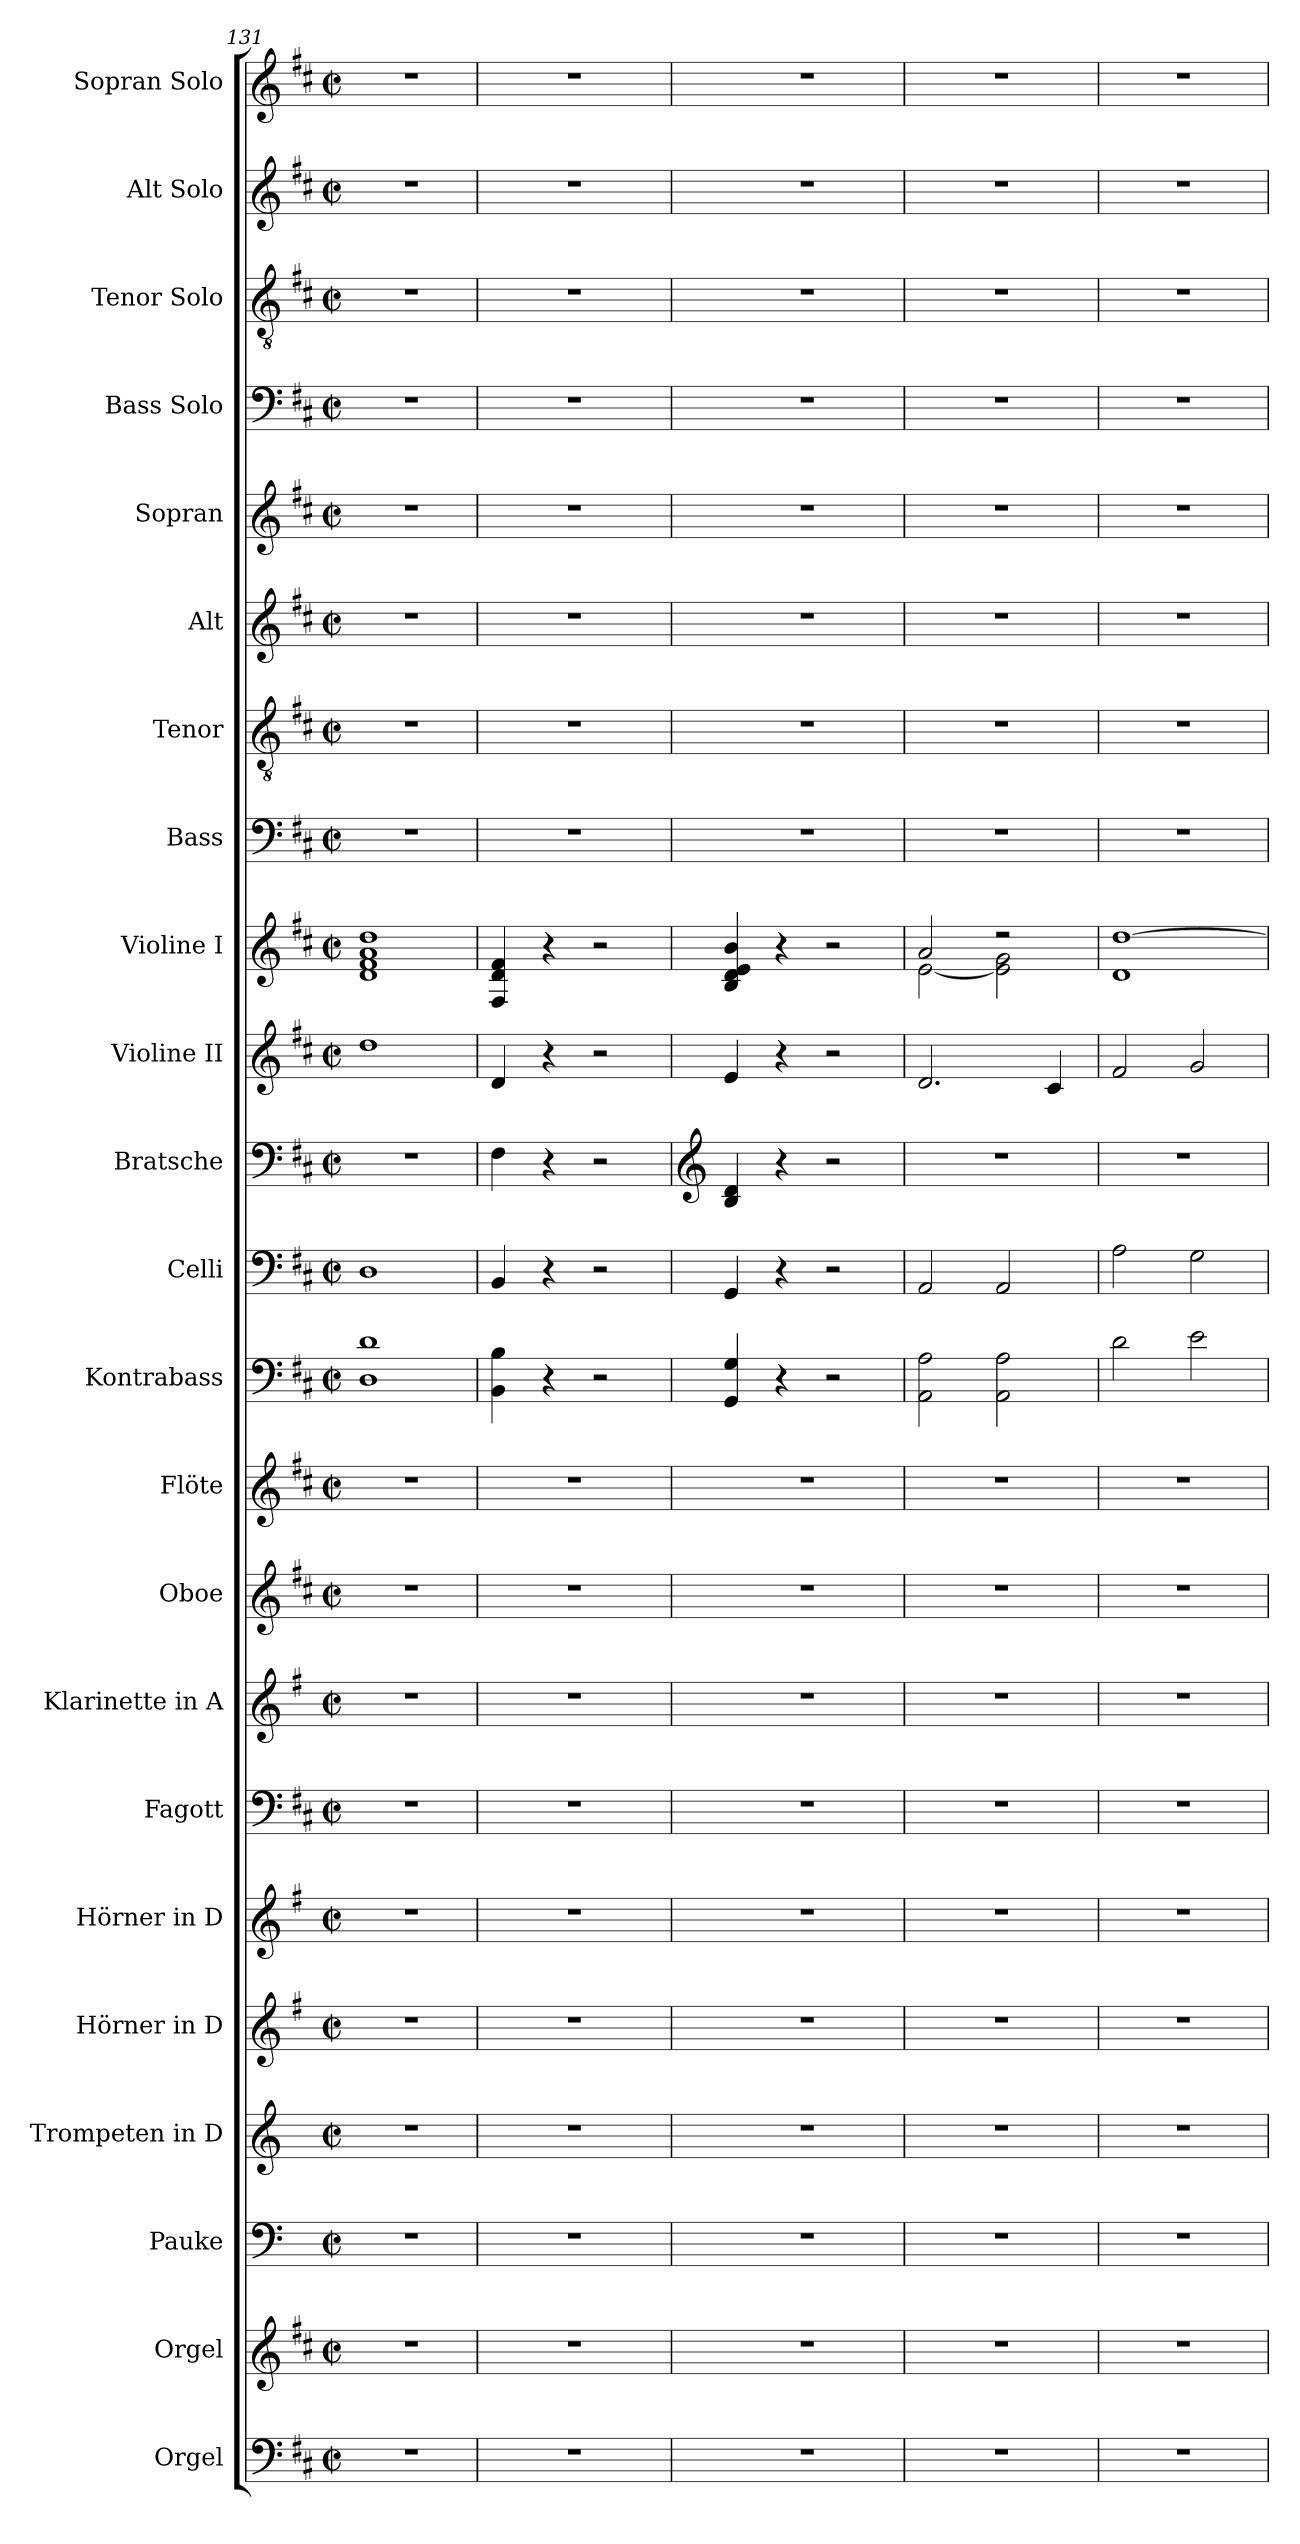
**kern	**kern	**kern	**kern	**kern	**kern	**kern	**kern	**kern	**kern	**kern	**kern	**kern	**kern	**kern	**kern	**kern	**kern	**kern	**kern	**kern	**kern	**kern
*part23	*part22	*part21	*part20	*part19	*part18	*part17	*part16	*part15	*part14	*part13	*part12	*part11	*part10	*part9	*part8	*part7	*part6	*part5	*part4	*part3	*part2	*part1
*staff23	*staff22	*staff21	*staff20	*staff19	*staff18	*staff17	*staff16	*staff15	*staff14	*staff13	*staff12	*staff11	*staff10	*staff9	*staff8	*staff7	*staff6	*staff5	*staff4	*staff3	*staff2	*staff1
*I"Orgel	*I"Orgel	*I"Pauke	*I"Trompeten in D	*I"Hörner in D	*I"Hörner in D	*I"Fagott	*I"Klarinette in A	*I"Oboe	*I"Flöte	*I"Kontrabass	*I"Celli	*I"Bratsche	*I"Violine II	*I"Violine I	*I"Bass	*I"Tenor	*I"Alt	*I"Sopran	*I"Bass Solo	*I"Tenor Solo	*I"Alt Solo	*I"Sopran Solo
*I'Org.	*I'Org.	*I'Pk.	*	*	*	*I'Fgt.	*	*I'Ob.	*I'Fl.	*I'Kb.	*I'Cl.	*I'Bra.	*I'VII.	*I'VI.	*I'B.	*I'T.	*I'A.	*I'S.	*I'B.S.	*I'T.S.	*I'A.S	*I'S.S.
*clefF4	*clefG2	*clefF4	*clefG2	*clefG2	*clefG2	*clefF4	*clefG2	*clefG2	*clefG2	*clefF4	*clefF4	*clefF4	*clefG2	*clefG2	*clefF4	*clefGv2	*clefG2	*clefG2	*clefF4	*clefGv2	*clefG2	*clefG2
*	*	*	*	*ITrd4c7	*ITrd4c7	*	*ITrd1c2	*	*	*ITrd7c12	*	*	*	*	*	*	*	*	*	*	*	*
*k[f#c#]	*k[f#c#]	*k[]	*k[]	*k[]	*k[]	*k[f#c#]	*k[b-]	*k[f#c#]	*k[f#c#]	*k[f#c#]	*k[f#c#]	*k[f#c#]	*k[f#c#]	*k[f#c#]	*k[f#c#]	*k[f#c#]	*k[f#c#]	*k[f#c#]	*k[f#c#]	*k[f#c#]	*k[f#c#]	*k[f#c#]
*M2/2	*M2/2	*M2/2	*M2/2	*M2/2	*M2/2	*M2/2	*M2/2	*M2/2	*M2/2	*M2/2	*M2/2	*M2/2	*M2/2	*M2/2	*M2/2	*M2/2	*M2/2	*M2/2	*M2/2	*M2/2	*M2/2	*M2/2
*met(c|)	*met(c|)	*met(c|)	*met(c|)	*met(c|)	*met(c|)	*met(c|)	*met(c|)	*met(c|)	*met(c|)	*met(c|)	*met(c|)	*met(c|)	*met(c|)	*met(c|)	*met(c|)	*met(c|)	*met(c|)	*met(c|)	*met(c|)	*met(c|)	*met(c|)	*met(c|)
=131	=131	=131	=131	=131	=131	=131	=131	=131	=131	=131	=131	=131	=131	=131	=131	=131	=131	=131	=131	=131	=131	=131
1r	1r	1r	1r	1r	1r	1r	1r	1r	1r	1DD 1D	1D	1r	1dd	1d 1f# 1a 1dd	1r	1r	1r	1r	1r	1r	1r	1r
=132	=132	=132	=132	=132	=132	=132	=132	=132	=132	=132	=132	=132	=132	=132	=132	=132	=132	=132	=132	=132	=132	=132
1r	1r	1r	1r	1r	1r	1r	1r	1r	1r	4BBB\ 4BB\	4BB/	4F#\	4d/	4F#/ 4d/ 4f#/	1r	1r	1r	1r	1r	1r	1r	1r
.	.	.	.	.	.	.	.	.	.	4r	4r	4r	4r	4r	.	.	.	.	.	.	.	.
.	.	.	.	.	.	.	.	.	.	2r	2r	2r	2r	2r	.	.	.	.	.	.	.	.
=133	=133	=133	=133	=133	=133	=133	=133	=133	=133	=133	=133	=133	=133	=133	=133	=133	=133	=133	=133	=133	=133	=133
*	*	*	*	*	*	*	*	*	*	*	*	*clefG2	*	*	*	*	*	*	*	*	*	*
1r	1r	1r	1r	1r	1r	1r	1r	1r	1r	4GGG/ 4GG/	4GG/	4B/ 4d/	4e/	4B/ 4d/ 4e/ 4b/	1r	1r	1r	1r	1r	1r	1r	1r
.	.	.	.	.	.	.	.	.	.	4r	4r	4r	4r	4r	.	.	.	.	.	.	.	.
.	.	.	.	.	.	.	.	.	.	2r	2r	2r	2r	2r	.	.	.	.	.	.	.	.
=134	=134	=134	=134	=134	=134	=134	=134	=134	=134	=134	=134	=134	=134	=134	=134	=134	=134	=134	=134	=134	=134	=134
*	*	*	*	*	*	*	*	*	*	*	*	*	*	*^	*	*	*	*	*	*	*	*
1r	1r	1r	1r	1r	1r	1r	1r	1r	1r	2AAA\ 2AA\	2AA/	1r	2.d/	2a/	[2e\	1r	1r	1r	1r	1r	1r	1r	1r
.	.	.	.	.	.	.	.	.	.	2AAA\ 2AA\	2AA/	.	.	2r	2e\] 2g\	.	.	.	.	.	.	.	.
.	.	.	.	.	.	.	.	.	.	.	.	.	4c#/	.	.	.	.	.	.	.	.	.	.
=135	=135	=135	=135	=135	=135	=135	=135	=135	=135	=135	=135	=135	=135	=135	=135	=135	=135	=135	=135	=135	=135	=135	=135
1r	1r	1r	1r	1r	1r	1r	1r	1r	1r	2D\	2A\	1r	2f#/	[1dd	1d	1r	1r	1r	1r	1r	1r	1r	1r
.	.	.	.	.	.	.	.	.	.	2E\	2G\	.	2g/	.	.	.	.	.	.	.	.	.	.
*	*	*	*	*	*	*	*	*	*	*	*	*	*	*v	*v	*	*	*	*	*	*	*	*
=	=	=	=	=	=	=	=	=	=	=	=	=	=	=	=	=	=	=	=	=	=	=
*-	*-	*-	*-	*-	*-	*-	*-	*-	*-	*-	*-	*-	*-	*-	*-	*-	*-	*-	*-	*-	*-	*-
